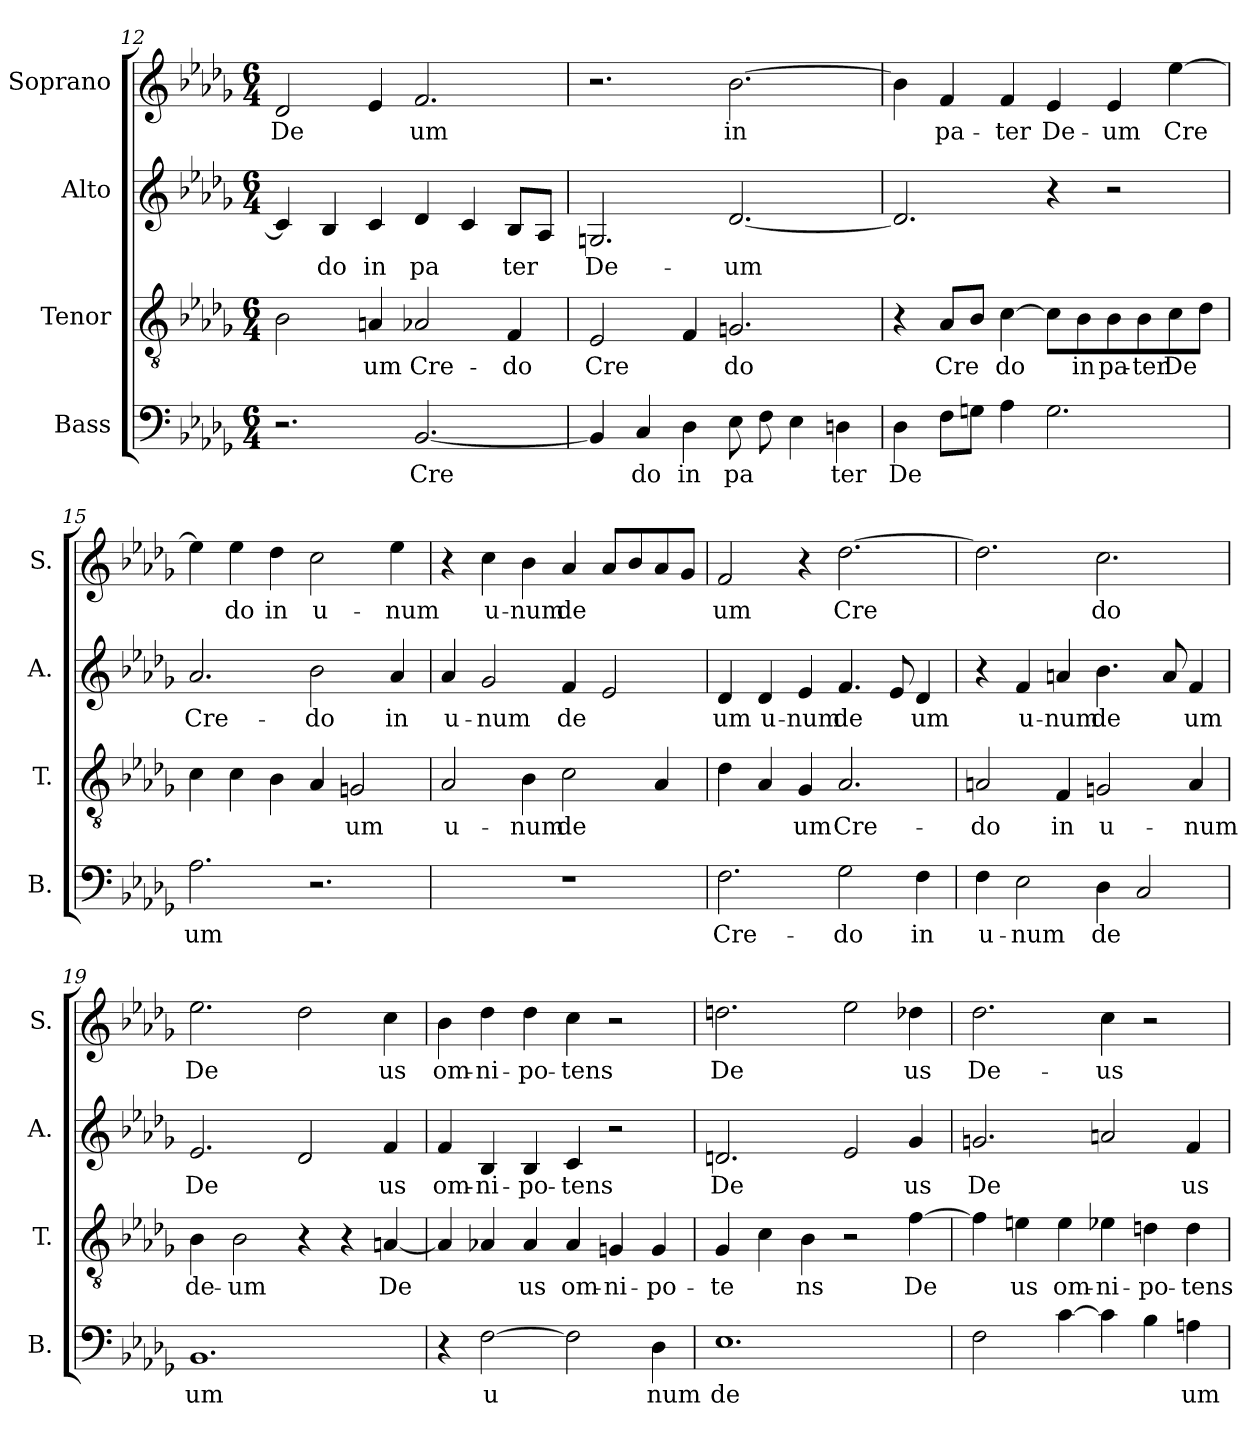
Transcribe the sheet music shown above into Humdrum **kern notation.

**kern	**text	**kern	**text	**kern	**text	**kern	**text
*part4	*part4	*part3	*part3	*part2	*part2	*part1	*part1
*staff4	*staff4	*staff3	*staff3	*staff2	*staff2	*staff1	*staff1
*I"Bass	*	*I"Tenor	*	*I"Alto	*	*I"Soprano	*
*I'B.	*	*I'T.	*	*I'A.	*	*I'S.	*
*clefF4	*	*clefGv2	*	*clefG2	*	*clefG2	*
*k[b-e-a-d-g-]	*	*k[b-e-a-d-g-]	*	*k[b-e-a-d-g-]	*	*k[b-e-a-d-g-]	*
*M6/4	*	*M6/4	*	*M6/4	*	*M6/4	*
=12	=12	=12	=12	=12	=12	=12	=12
!	!	!	!	!	!	!	!LO:LY:b
2.r	.	2B-\	.	4c/]	.	2d-/	De
!	!	!	!	!	!LO:LY:b	!	!
.	.	.	.	4B-/	do	.	.
!	!	!	!LO:LY:b	!	!LO:LY:b	!	!
.	.	4An/	um	4c/	in	4e-/	.
!	!LO:LY:b	!	!LO:LY:b	!	!LO:LY:b	!	!LO:LY:b
[2.BB-/	Cre	2A-X/	Cre-	4d-/	-pa	2.f/	um
.	.	.	.	4c/	.	.	.
!	!	!	!LO:LY:b	!	!LO:LY:b	!	!
.	.	4F/	-do	8B-/L	ter	.	.
.	.	.	.	8A-/J	.	.	.
=13	=13	=13	=13	=13	=13	=13	=13
!	!	!	!LO:LY:b	!	!LO:LY:b	!	!
4BB-/]	.	2E-/	Cre	2.Gn/	De-	2.r	.
!	!LO:LY:b	!	!	!	!	!	!
4C/	do	.	.	.	.	.	.
!	!LO:LY:b	!	!	!	!	!	!
4D-\	in	4F/	.	.	.	.	.
!	!LO:LY:b	!	!LO:LY:b	!	!LO:LY:b	!	!LO:LY:b
8E-\	pa	2.Gn/	do	[2.d-/	-um	[2.b-\	in
8F\	.	.	.	.	.	.	.
4E-\	.	.	.	.	.	.	.
!	!LO:LY:b	!	!	!	!	!	!
4Dn\	ter	.	.	.	.	.	.
=14	=14	=14	=14	=14	=14	=14	=14
!	!LO:LY:b	!	!	!	!	!	!
4D-\	De	4r	.	2.d-/]	.	4b-\]	.
!	!	!	!LO:LY:b	!	!	!	!LO:LY:b
8F\L	.	8A-/L	Cre	.	.	4f/	pa-
8Gn\J	.	8B-/J	.	.	.	.	.
!	!	!	!LO:LY:b	!	!	!	!LO:LY:b
4A-\	.	[4c\	do	.	.	4f/	-ter
!	!	!	!	!	!	!	!LO:LY:b
2.G\	.	8c\L]	.	4r	.	4e-/	De-
!	!	!	!LO:LY:b	!	!	!	!
.	.	8B-\	in	.	.	.	.
!	!	!	!LO:LY:b	!	!	!	!LO:LY:b
.	.	8B-\	pa-	2r	.	4e-/	-um
!	!	!	!LO:LY:b	!	!	!	!
.	.	8B-\	-ter	.	.	.	.
!	!	!	!LO:LY:b	!	!	!	!LO:LY:b
.	.	8c\	-De	.	.	[4ee-\	Cre
.	.	8d-\J	.	.	.	.	.
=15	=15	=15	=15	=15	=15	=15	=15
!	!LO:LY:b	!	!	!	!LO:LY:b	!	!
2.A-\	um	4c\	.	2.a-/	Cre-	4ee-\]	.
!	!	!	!	!	!	!	!LO:LY:b
.	.	4c\	.	.	.	4ee-\	do
!	!	!	!	!	!	!	!LO:LY:b
.	.	4B-\	.	.	.	4dd-\	in
!	!	!	!	!	!LO:LY:b	!	!LO:LY:b
2.r	.	4A-/	.	2b-\	-do	2cc\	u-
!	!	!	!LO:LY:b	!	!	!	!
.	.	2Gn/	um	.	.	.	.
!	!	!	!	!	!LO:LY:b	!	!LO:LY:b
.	.	.	.	4a-/	in	4ee-\	-num
=16	=16	=16	=16	=16	=16	=16	=16
!	!	!	!LO:LY:b	!	!LO:LY:b	!	!
1.r	.	2A-/	u-	4a-/	u-	4r	.
!	!	!	!	!	!LO:LY:b	!	!LO:LY:b
.	.	.	.	2g-/	-num	4cc\	u-
!	!	!	!LO:LY:b	!	!	!	!LO:LY:b
.	.	4B-\	-num	.	.	4b-\	-num
!	!	!	!LO:LY:b	!	!LO:LY:b	!	!LO:LY:b
.	.	2c\	-de	4f/	-de	4a-/	de
.	.	.	.	2e-/	.	8a-/L	.
.	.	.	.	.	.	8b-/	.
.	.	4A-/	.	.	.	8a-/	.
.	.	.	.	.	.	8g-/J	.
=17	=17	=17	=17	=17	=17	=17	=17
!	!LO:LY:b	!	!	!	!LO:LY:b	!	!LO:LY:b
2.F\	Cre-	4d-\	.	4d-/	um	2f/	um
!	!	!	!	!	!LO:LY:b	!	!
.	.	4A-/	.	4d-/	u-	.	.
!	!	!	!LO:LY:b	!	!LO:LY:b	!	!
.	.	4G-/	um	4e-/	-num	4r	.
!	!LO:LY:b	!	!LO:LY:b	!	!LO:LY:b	!	!LO:LY:b
2G-\	-do	2.A-/	Cre-	4.f/	de	[2.dd-\	Cre
.	.	.	.	8e-/	.	.	.
!	!LO:LY:b	!	!	!	!LO:LY:b	!	!
4F\	in	.	.	4d-/	um	.	.
=18	=18	=18	=18	=18	=18	=18	=18
!	!LO:LY:b	!	!LO:LY:b	!	!	!	!
4F\	u-	2An/	-do	4r	.	2.dd-\]	.
!	!LO:LY:b	!	!	!	!LO:LY:b	!	!
2E-\	-num	.	.	4f/	u-	.	.
!	!	!	!LO:LY:b	!	!LO:LY:b	!	!
.	.	4F/	in	4an/	-num	.	.
!	!LO:LY:b	!	!LO:LY:b	!	!LO:LY:b	!	!LO:LY:b
4D-\	-de	2Gn/	u-	4.b-\	de	2.cc\	do
2C/	.	.	.	.	.	.	.
.	.	.	.	8a/	.	.	.
!	!	!	!LO:LY:b	!	!LO:LY:b	!	!
.	.	4A/	-num	4f/	um	.	.
=19	=19	=19	=19	=19	=19	=19	=19
!	!LO:LY:b	!	!LO:LY:b	!	!LO:LY:b	!	!LO:LY:b
1.BB-	um	4B-\	de-	2.e-/	-De	2.ee-\	De
!	!	!	!LO:LY:b	!	!	!	!
.	.	2B-\	-um	.	.	.	.
.	.	4r	.	2d-/	.	2dd-\	.
.	.	4r	.	.	.	.	.
!	!	!	!LO:LY:b	!	!LO:LY:b	!	!LO:LY:b
.	.	[4An/	De	4f/	us	4cc\	us
=20	=20	=20	=20	=20	=20	=20	=20
!	!	!	!	!	!LO:LY:b	!	!LO:LY:b
4r	.	4A/]	.	4f/	om-	4b-\	om-
!	!LO:LY:b	!	!	!	!LO:LY:b	!	!LO:LY:b
[2F\	u	4A-X/	.	4B-/	-ni-	4dd-\	-ni-
!	!	!	!LO:LY:b	!	!LO:LY:b	!	!LO:LY:b
.	.	4A-/	us	4B-/	-po-	4dd-\	-po-
!	!	!	!LO:LY:b	!	!LO:LY:b	!	!LO:LY:b
2F\]	.	4A-/	om-	4c/	-tens	4cc\	-tens
!	!	!	!LO:LY:b	!	!	!	!
.	.	4Gn/	-ni-	2r	.	2r	.
!	!LO:LY:b	!	!LO:LY:b	!	!	!	!
4D-\	num	4G/	-po-	.	.	.	.
=21	=21	=21	=21	=21	=21	=21	=21
!	!LO:LY:b	!	!LO:LY:b	!	!LO:LY:b	!	!LO:LY:b
1.E-	de	4G-/	-te	2.dn/	De	2.ddn\	De
.	.	4c\	.	.	.	.	.
!	!	!	!LO:LY:b	!	!	!	!
.	.	4B-\	ns	.	.	.	.
.	.	2r	.	2e-/	.	2ee-\	.
!	!	!	!LO:LY:b	!	!LO:LY:b	!	!LO:LY:b
.	.	[4f\	De	4g-/	us	4dd-X\	us
=22	=22	=22	=22	=22	=22	=22	=22
!	!	!	!	!	!LO:LY:b	!	!LO:LY:b
2F\	.	4f\]	.	2.gn/	De	2.dd-\	De-
!	!	!	!LO:LY:b	!	!	!	!
.	.	4en\	us	.	.	.	.
!	!	!	!LO:LY:b	!	!	!	!
[4c\	.	4e\	om-	.	.	.	.
!	!	!	!LO:LY:b	!	!	!	!LO:LY:b
4c\]	.	4e-X\	-ni-	2an/	.	4cc\	-us
!	!	!	!LO:LY:b	!	!	!	!
4B-\	.	4dn\	-po-	.	.	2r	.
!	!LO:LY:b	!	!LO:LY:b	!	!LO:LY:b	!	!
4An\	um	4d\	-tens	4f/	us	.	.
=	=	=	=	=	=	=	=
*-	*-	*-	*-	*-	*-	*-	*-
